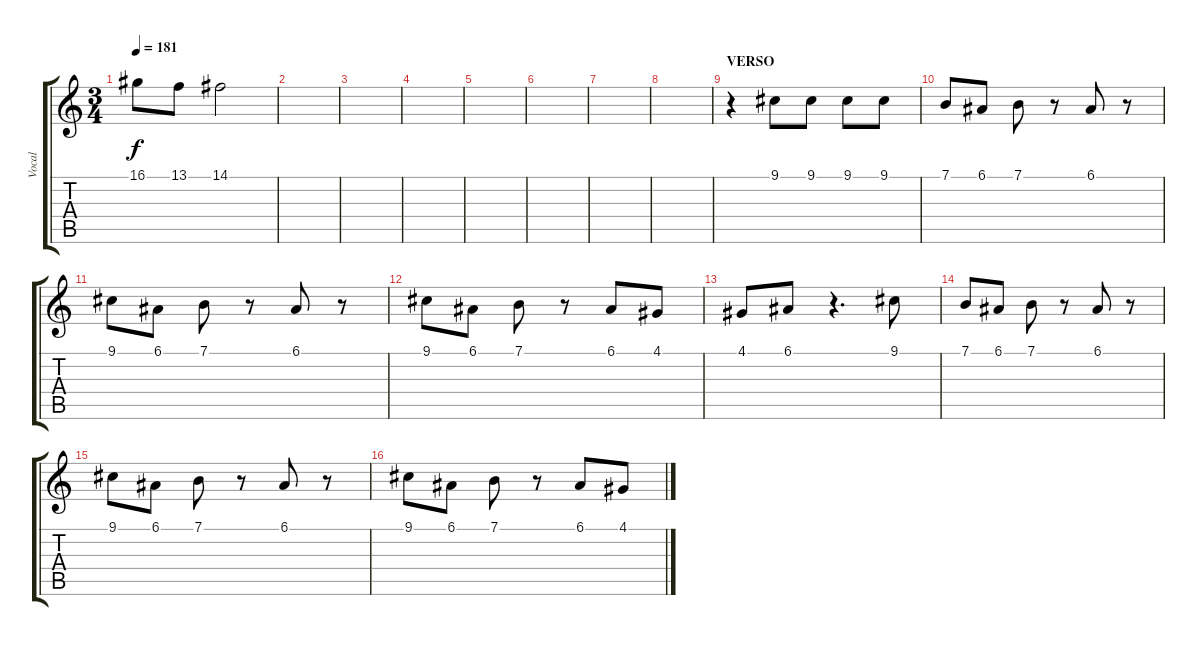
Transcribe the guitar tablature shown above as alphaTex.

\track ("Vocal" "Vocal") {instrument altosax}
\staff {score tabs}
\tuning (E4 B3 G3 D3 A2 E2) {hide}
\ts (3 4)
\tempo 181
\clef g2
\ks c
16.1{t}.8{dy f} 13.1.8 14.1.2 |
|
|
|
|
|
|
|
\section ("" "VERSO")
r.4 9.1.8 9.1.8 9.1.8 9.1.8 |
7.1.8 6.1.8 7.1.8 r.8 6.1.8 r.8 |
9.1.8 6.1.8 7.1.8 r.8 6.1.8 r.8 |
9.1.8 6.1.8 7.1.8 r.8 6.1.8 4.1.8 |
4.1.8 6.1.8 r.4{d} 9.1.8 |
7.1.8 6.1.8 7.1.8 r.8 6.1.8 r.8 |
9.1.8 6.1.8 7.1.8 r.8 6.1.8 r.8 |
9.1.8 6.1.8 7.1.8 r.8 6.1.8 4.1.8
